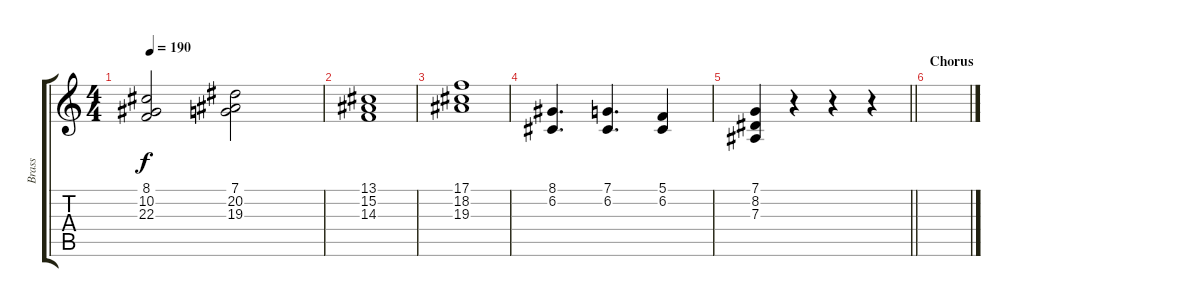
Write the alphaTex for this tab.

\track ("Brass" "Brass") {instrument brasssection}
\staff {score tabs}
\tuning (C4 G3 Eb3 Bb2 F2 C2) {hide}
\ts (4 4)
\tempo 190
\clef g2
\ks c
(8.1 10.2 22.3).2{dy f} (7.1 20.2 19.3).2 |
(13.1 15.2 14.3).1 |
(17.1 18.2 19.3).1 |
(8.1 6.2).4{d} (7.1 6.2).4{d} (5.1 6.2).4 |
\barLineRight lightlight
(7.1 8.2 7.3).4 r.4 r.4 r.4 |
\section ("" "Chorus")
